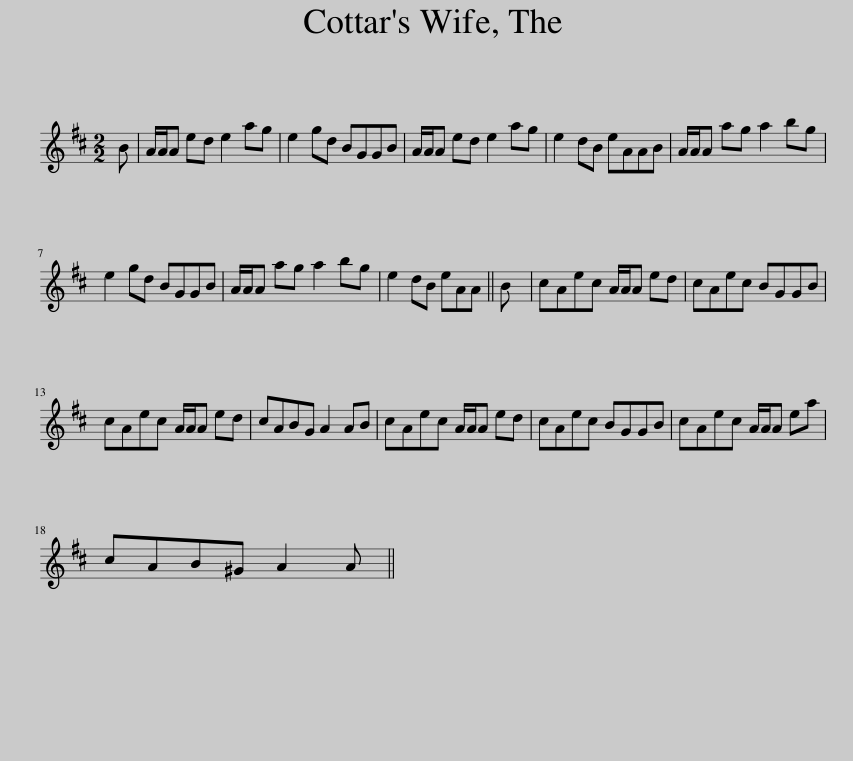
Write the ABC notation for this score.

X:1
L:1/8
M:2/2
I:linebreak $
K:D
V:1 treble
V:1
 B | A/A/A ed e2 ag | e2 gd BGGB | A/A/A ed e2 ag | e2 dB eAAB | %5
 A/A/A ag a2 bg |$ e2 gd BGGB | A/A/A ag a2 bg | e2 dB eAA || B | %10
 cAec A/A/A ed | cAec BGGB |$ cAec A/A/A ed | cABG A2 AB | cAec A/A/A ed | %15
 cAec BGGB | cAec A/A/A ea |$ cAB^G A2 A || %18
